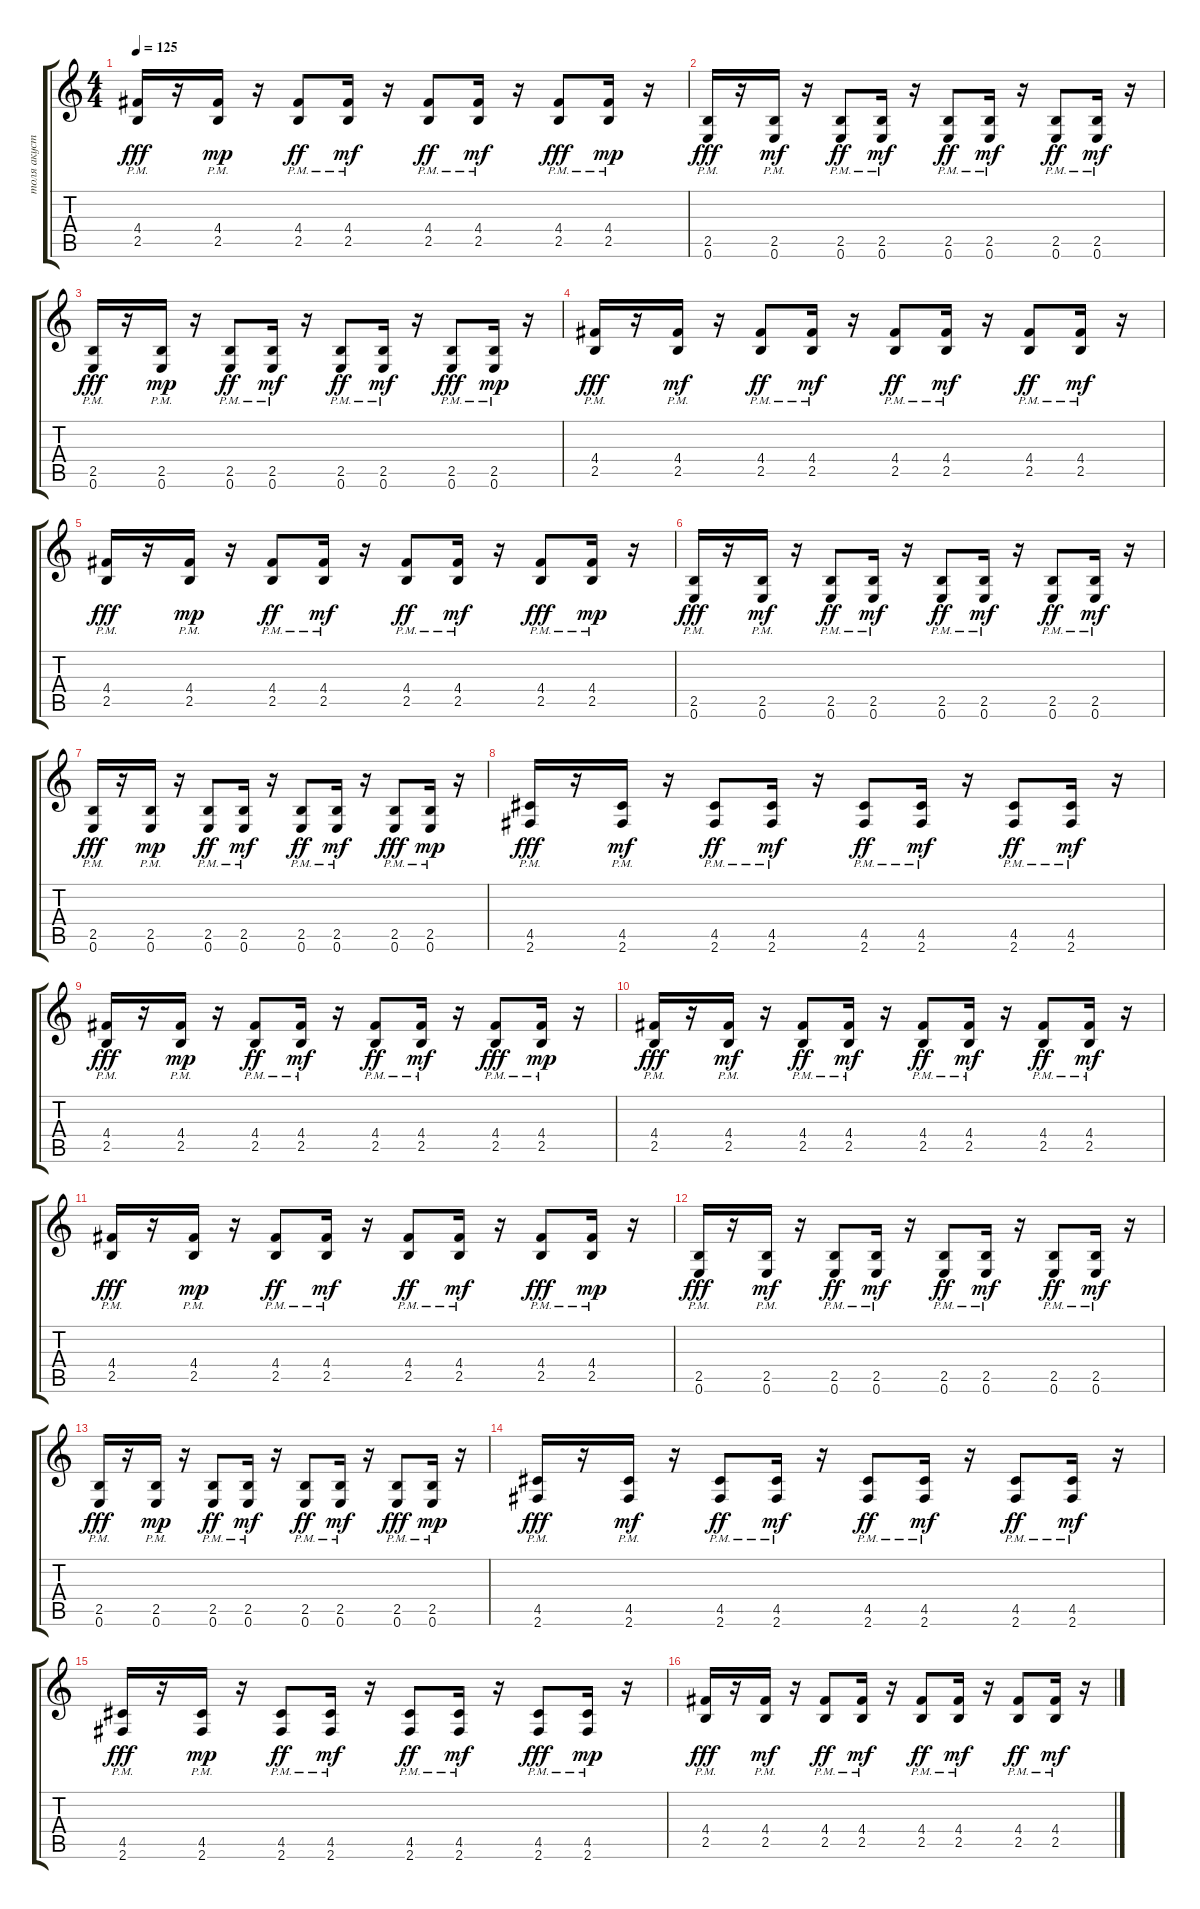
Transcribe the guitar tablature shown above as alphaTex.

\track ("толя акустика" "толя акуст") {instrument acousticguitarsteel}
\staff {score tabs}
\tuning (E4 B3 G3 D3 A2 E2) {hide}
\ts (4 4)
\tempo 125
\clef g2
\ks c
(4.4{pm} 2.5{pm}).16{dy fff} r.16 (4.4{pm} 2.5{pm}).16{dy mp} r.16 (4.4{pm} 2.5{pm}).8{dy ff} (4.4{pm} 2.5{pm}).16{dy mf} r.16 (4.4{pm} 2.5{pm}).8{dy ff} (4.4{pm} 2.5{pm}).16{dy mf} r.16 (4.4{pm} 2.5{pm}).8{dy fff} (4.4{pm} 2.5{pm}).16{dy mp} r.16 |
(2.5{pm} 0.6{pm}).16{dy fff} r.16 (2.5{pm} 0.6{pm}).16{dy mf} r.16 (2.5{pm} 0.6{pm}).8{dy ff} (2.5{pm} 0.6{pm}).16{dy mf} r.16 (2.5{pm} 0.6{pm}).8{dy ff} (2.5{pm} 0.6{pm}).16{dy mf} r.16 (2.5{pm} 0.6{pm}).8{dy ff} (2.5{pm} 0.6{pm}).16{dy mf} r.16 |
(2.5{pm} 0.6{pm}).16{dy fff} r.16 (2.5{pm} 0.6{pm}).16{dy mp} r.16 (2.5{pm} 0.6{pm}).8{dy ff} (2.5{pm} 0.6{pm}).16{dy mf} r.16 (2.5{pm} 0.6{pm}).8{dy ff} (2.5{pm} 0.6{pm}).16{dy mf} r.16 (2.5{pm} 0.6{pm}).8{dy fff} (2.5{pm} 0.6{pm}).16{dy mp} r.16 |
(4.4{pm} 2.5{pm}).16{dy fff} r.16 (4.4{pm} 2.5{pm}).16{dy mf} r.16 (4.4{pm} 2.5{pm}).8{dy ff} (4.4{pm} 2.5{pm}).16{dy mf} r.16 (4.4{pm} 2.5{pm}).8{dy ff} (4.4{pm} 2.5{pm}).16{dy mf} r.16 (4.4{pm} 2.5{pm}).8{dy ff} (4.4{pm} 2.5{pm}).16{dy mf} r.16 |
(4.4{pm} 2.5{pm}).16{dy fff} r.16 (4.4{pm} 2.5{pm}).16{dy mp} r.16 (4.4{pm} 2.5{pm}).8{dy ff} (4.4{pm} 2.5{pm}).16{dy mf} r.16 (4.4{pm} 2.5{pm}).8{dy ff} (4.4{pm} 2.5{pm}).16{dy mf} r.16 (4.4{pm} 2.5{pm}).8{dy fff} (4.4{pm} 2.5{pm}).16{dy mp} r.16 |
(2.5{pm} 0.6{pm}).16{dy fff} r.16 (2.5{pm} 0.6{pm}).16{dy mf} r.16 (2.5{pm} 0.6{pm}).8{dy ff} (2.5{pm} 0.6{pm}).16{dy mf} r.16 (2.5{pm} 0.6{pm}).8{dy ff} (2.5{pm} 0.6{pm}).16{dy mf} r.16 (2.5{pm} 0.6{pm}).8{dy ff} (2.5{pm} 0.6{pm}).16{dy mf} r.16 |
(2.5{pm} 0.6{pm}).16{dy fff} r.16 (2.5{pm} 0.6{pm}).16{dy mp} r.16 (2.5{pm} 0.6{pm}).8{dy ff} (2.5{pm} 0.6{pm}).16{dy mf} r.16 (2.5{pm} 0.6{pm}).8{dy ff} (2.5{pm} 0.6{pm}).16{dy mf} r.16 (2.5{pm} 0.6{pm}).8{dy fff} (2.5{pm} 0.6{pm}).16{dy mp} r.16 |
(4.5{pm} 2.6).16{dy fff} r.16 (4.5{pm} 2.6).16{dy mf} r.16 (4.5{pm} 2.6).8{dy ff} (4.5{pm} 2.6).16{dy mf} r.16 (4.5{pm} 2.6).8{dy ff} (4.5{pm} 2.6).16{dy mf} r.16 (4.5{pm} 2.6).8{dy ff} (4.5{pm} 2.6).16{dy mf} r.16 |
(4.4{pm} 2.5{pm}).16{dy fff} r.16 (4.4{pm} 2.5{pm}).16{dy mp} r.16 (4.4{pm} 2.5{pm}).8{dy ff} (4.4{pm} 2.5{pm}).16{dy mf} r.16 (4.4{pm} 2.5{pm}).8{dy ff} (4.4{pm} 2.5{pm}).16{dy mf} r.16 (4.4{pm} 2.5{pm}).8{dy fff} (4.4{pm} 2.5{pm}).16{dy mp} r.16 |
(4.4{pm} 2.5{pm}).16{dy fff} r.16 (4.4{pm} 2.5{pm}).16{dy mf} r.16 (4.4{pm} 2.5{pm}).8{dy ff} (4.4{pm} 2.5{pm}).16{dy mf} r.16 (4.4{pm} 2.5{pm}).8{dy ff} (4.4{pm} 2.5{pm}).16{dy mf} r.16 (4.4{pm} 2.5{pm}).8{dy ff} (4.4{pm} 2.5{pm}).16{dy mf} r.16 |
(4.4{pm} 2.5{pm}).16{dy fff} r.16 (4.4{pm} 2.5{pm}).16{dy mp} r.16 (4.4{pm} 2.5{pm}).8{dy ff} (4.4{pm} 2.5{pm}).16{dy mf} r.16 (4.4{pm} 2.5{pm}).8{dy ff} (4.4{pm} 2.5{pm}).16{dy mf} r.16 (4.4{pm} 2.5{pm}).8{dy fff} (4.4{pm} 2.5{pm}).16{dy mp} r.16 |
(2.5{pm} 0.6{pm}).16{dy fff} r.16 (2.5{pm} 0.6{pm}).16{dy mf} r.16 (2.5{pm} 0.6{pm}).8{dy ff} (2.5{pm} 0.6{pm}).16{dy mf} r.16 (2.5{pm} 0.6{pm}).8{dy ff} (2.5{pm} 0.6{pm}).16{dy mf} r.16 (2.5{pm} 0.6{pm}).8{dy ff} (2.5{pm} 0.6{pm}).16{dy mf} r.16 |
(2.5{pm} 0.6{pm}).16{dy fff} r.16 (2.5{pm} 0.6{pm}).16{dy mp} r.16 (2.5{pm} 0.6{pm}).8{dy ff} (2.5{pm} 0.6{pm}).16{dy mf} r.16 (2.5{pm} 0.6{pm}).8{dy ff} (2.5{pm} 0.6{pm}).16{dy mf} r.16 (2.5{pm} 0.6{pm}).8{dy fff} (2.5{pm} 0.6{pm}).16{dy mp} r.16 |
(4.5{pm} 2.6{pm}).16{dy fff} r.16 (4.5{pm} 2.6{pm}).16{dy mf} r.16 (4.5{pm} 2.6{pm}).8{dy ff} (4.5{pm} 2.6{pm}).16{dy mf} r.16 (4.5{pm} 2.6{pm}).8{dy ff} (4.5{pm} 2.6{pm}).16{dy mf} r.16 (4.5{pm} 2.6{pm}).8{dy ff} (4.5{pm} 2.6{pm}).16{dy mf} r.16 |
(4.5{pm} 2.6{pm}).16{dy fff} r.16 (4.5{pm} 2.6{pm}).16{dy mp} r.16 (4.5{pm} 2.6{pm}).8{dy ff} (4.5{pm} 2.6{pm}).16{dy mf} r.16 (4.5{pm} 2.6{pm}).8{dy ff} (4.5{pm} 2.6{pm}).16{dy mf} r.16 (4.5{pm} 2.6{pm}).8{dy fff} (4.5{pm} 2.6{pm}).16{dy mp} r.16 |
(4.4{pm} 2.5{pm}).16{dy fff} r.16 (4.4{pm} 2.5{pm}).16{dy mf} r.16 (4.4{pm} 2.5{pm}).8{dy ff} (4.4{pm} 2.5{pm}).16{dy mf} r.16 (4.4{pm} 2.5{pm}).8{dy ff} (4.4{pm} 2.5{pm}).16{dy mf} r.16 (4.4{pm} 2.5{pm}).8{dy ff} (4.4{pm} 2.5{pm}).16{dy mf} r.16
